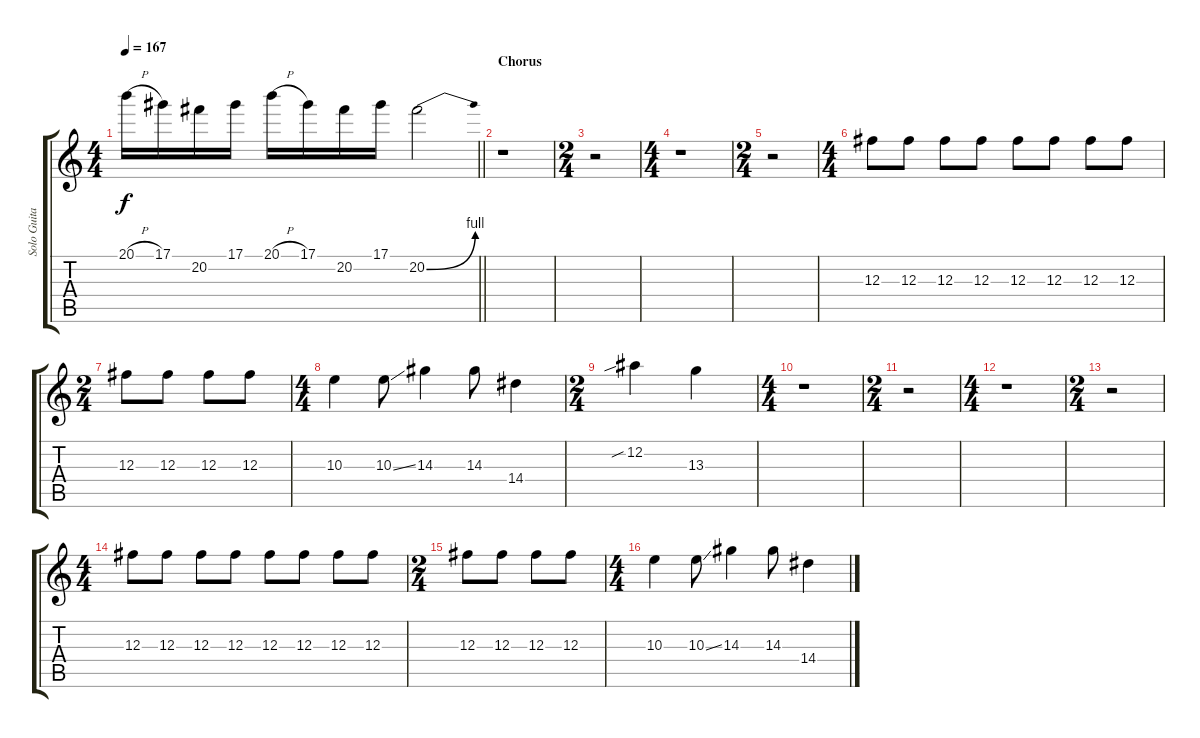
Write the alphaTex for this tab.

\track ("Solo Guitar" "Solo Guita") {instrument overdrivenguitar}
\staff {score tabs}
\tuning (Eb4 Bb3 Gb3 Db3 Ab2 Db2) {hide}
\ts (4 4)
\tempo 167
\clef g2
\barLineRight lightlight
\ks c
20.1{h}.16{dy f} 17.1.16 20.2.16 17.1.16 20.1{h}.16 17.1.16 20.2.16 17.1.16 20.2{be (bend 0 0 60 4)}.2 |
\section ("" "Chorus")
r.1 |
\ts (2 4)
r.2 |
\ts (4 4)
r.1 |
\ts (2 4)
r.2 |
\ts (4 4)
12.3.8{volume 12} 12.3.8 12.3.8 12.3.8 12.3.8 12.3.8 12.3.8 12.3.8 |
\ts (2 4)
12.3.8 12.3.8 12.3.8 12.3.8 |
\ts (4 4)
10.3.4 10.3{ss}.8 14.3.4 14.3.8 14.4.4 |
\ts (2 4)
12.2{sib}.4 13.3.4 |
\ts (4 4)
r.1 |
\ts (2 4)
r.2 |
\ts (4 4)
r.1 |
\ts (2 4)
r.2 |
\ts (4 4)
12.3.8 12.3.8 12.3.8 12.3.8 12.3.8 12.3.8 12.3.8 12.3.8 |
\ts (2 4)
12.3.8 12.3.8 12.3.8 12.3.8 |
\ts (4 4)
10.3.4 10.3{ss}.8 14.3.4 14.3.8 14.4.4
